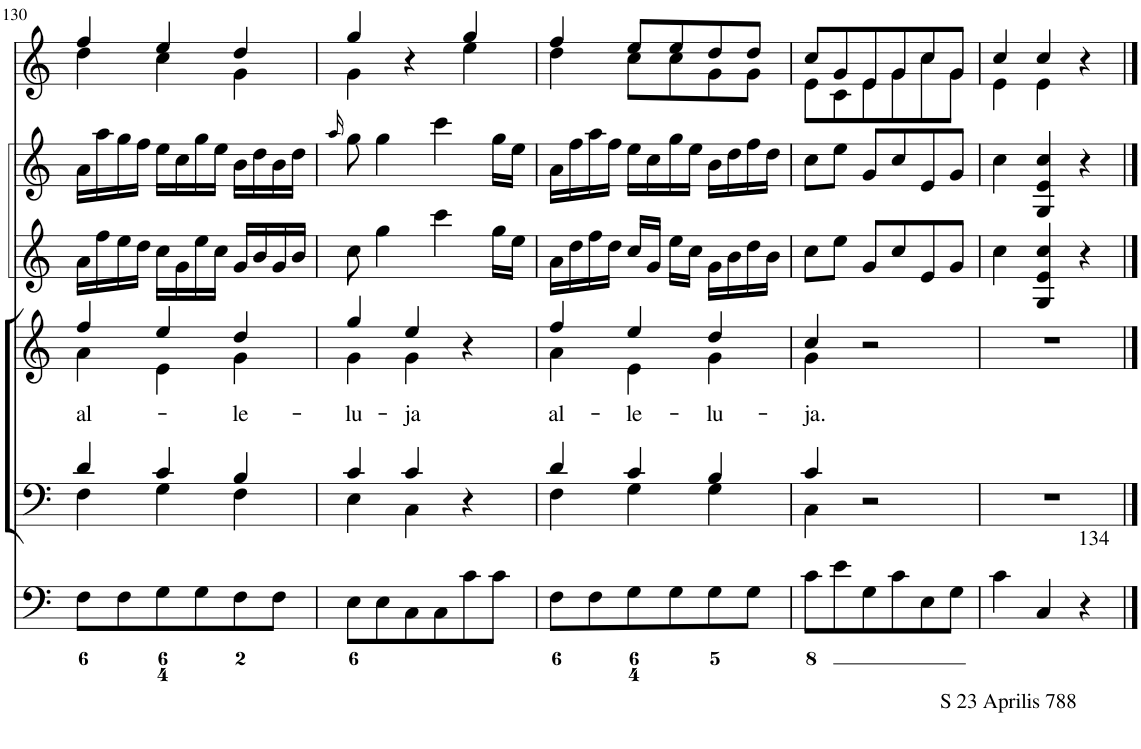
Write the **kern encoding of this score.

**kern	**kern	**kern	**text	**kern	**kern	**kern
*part6	*part5	*part4	*part4	*part3	*part2	*part1
*staff6	*staff5	*staff4	*staff4	*staff3	*staff2	*staff1
*I"Organ	*I"Voice	*I"Voice	*	*I"Violin	*I"Violini	*I"Corni in C'
*	*	*	*	*I'Vln	*I'Vln	*
!!LO:PB:g=z
*clefF4	*clefF4	*clefG2	*	*clefG2	*clefG2	*clefG2
*	*	*	*	*	*	*Trd7c12
*k[]	*k[]	*k[]	*	*k[]	*k[]	*k[]
*M3/4	*M3/4	*M3/4	*	*M3/4	*M3/4	*M3/4
=130	=130	=130	=130	=130	=130	=130
*	*^	*	*	*	*	*
!	!	!	!	!LO:LY:b	!	!	!
*	*	*	*^	*	*	*	*^
8F\L	4d/	4F\	4ff/	4a\	al-	16a\LL	16a\LL	4ff/	4dd\
.	.	.	.	.	.	16ff\	16aa\	.	.
8F\	.	.	.	.	.	16ee\	16gg\	.	.
.	.	.	.	.	.	16dd\JJ	16ff\JJ	.	.
8G\	4c/	4G\	4ee/	4e\	.	16cc\LL	16ee\LL	4ee/	4cc\
.	.	.	.	.	.	16g\	16cc\	.	.
8G\	.	.	.	.	.	16ee\	16gg\	.	.
.	.	.	.	.	.	16cc\JJ	16ee\JJ	.	.
!	!	!	!	!	!LO:LY:b	!	!	!	!
8F\	4B/	4F\	4dd/	4g\	-le-	16g/LL	16b\LL	4dd/	4g\
.	.	.	.	.	.	16b/	16dd\	.	.
8F\J	.	.	.	.	.	16g/	16b\	.	.
.	.	.	.	.	.	16b/JJ	16dd\JJ	.	.
=131	=131	=131	=131	=131	=131	=131	=131	=131	=131
.	.	.	.	.	.	.	16qaa/	.	.
!	!	!	!	!	!LO:LY:b	!	!	!	!
8E\L	4c/	4E\	4gg/	4g\	-lu-	8cc\	8gg\	4gg/	4g\
8E\	.	.	.	.	.	4gg\	4gg\	.	.
!	!	!	!	!	!LO:LY:b	!	!	!	!
8C\	4c/	4C\	4ee/	4g\	-ja	.	.	4r	4ryy
8C\	.	.	.	.	.	4ccc\	4ccc\	.	.
8c\	4r	4ryy	4r	4ryy	.	.	.	4gg/	4ee\
8c\J	.	.	.	.	.	16gg\LL	16gg\LL	.	.
.	.	.	.	.	.	16ee\JJ	16ee\JJ	.	.
=132	=132	=132	=132	=132	=132	=132	=132	=132	=132
!	!	!	!	!	!LO:LY:b	!	!	!	!
8F\L	4d/	4F\	4ff/	4a\	al-	16a\LL	16a\LL	4ff/	4dd\
.	.	.	.	.	.	16dd\	16ff\	.	.
8F\	.	.	.	.	.	16ff\	16aa\	.	.
.	.	.	.	.	.	16dd\JJ	16ff\JJ	.	.
!	!	!	!	!	!LO:LY:b	!	!	!	!
8G\	4c/	4G\	4ee/	4e\	-le-	16cc/LL	16ee\LL	8ee/L	8cc\L
.	.	.	.	.	.	16g/JJ	16cc\	.	.
8G\	.	.	.	.	.	16ee\LL	16gg\	8ee/	8cc\
.	.	.	.	.	.	16cc\JJ	16ee\JJ	.	.
!	!	!	!	!	!LO:LY:b	!	!	!	!
8G\	4B/	4G\	4dd/	4g\	-lu-	16g\LL	16b\LL	8dd/	8g\
.	.	.	.	.	.	16b\	16dd\	.	.
8G\J	.	.	.	.	.	16dd\	16ff\	8dd/J	8g\J
.	.	.	.	.	.	16b\JJ	16dd\JJ	.	.
=133	=133	=133	=133	=133	=133	=133	=133	=133	=133
!	!	!	!	!	!LO:LY:b	!	!	!	!
8c\L	4c/	4C\	4cc/	4g\	-ja.	8cc\L	8cc\L	8cc/L	8e\L
8e\	.	.	.	.	.	8ee\J	8ee\J	8g/	8c\
8G\	2r	2ryy	2r	2ryy	.	8g/L	8g/L	8e/	8e\
8c\	.	.	.	.	.	8cc/	8cc/	8g/	8g\
8E\	.	.	.	.	.	8e/	8e/	8cc/	8cc\
8G\J	.	.	.	.	.	8g/J	8g/J	8g/J	8g\J
*	*v	*v	*	*	*	*	*	*	*
*	*	*v	*v	*	*	*	*	*
=134	=134	=134	=134	=134	=134	=134	=134
4c\	2.r	2.r	.	4cc\	4cc\	4cc/	4e\
!LO:TX:b:t=S 23 Aprilis 788	!	!	!	!	!	!	!
4C/	.	.	.	4G/ 4e/ 4cc/	4G/ 4e/ 4cc/	4cc/	4e\
!LO:TX:a:t=134	!	!	!	!	!	!	!
4r	.	.	.	4r	4r	4r	4ryy
*	*	*	*	*	*	*v	*v
==	==	==	==	==	==	==
*-	*-	*-	*-	*-	*-	*-
